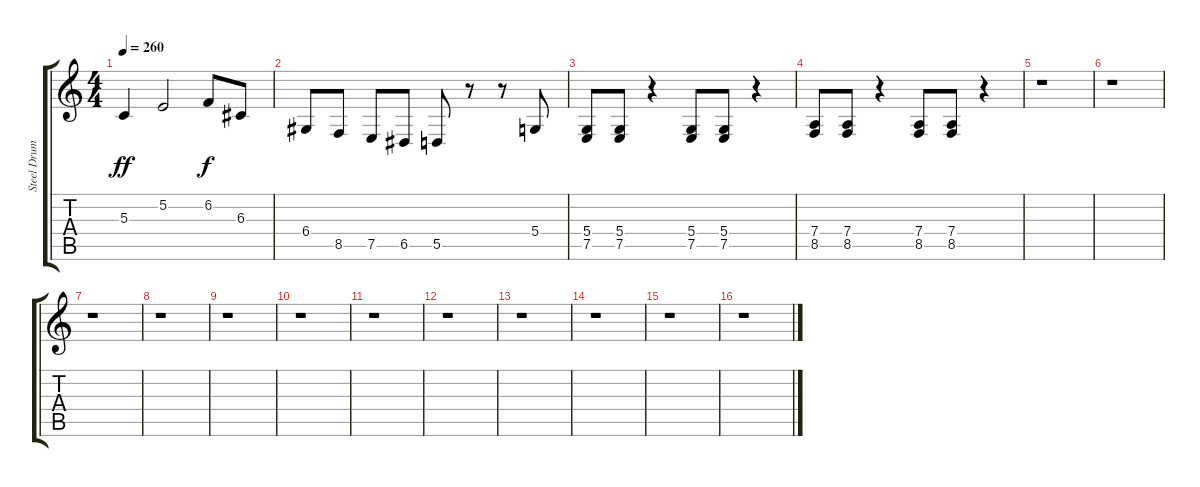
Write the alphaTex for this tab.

\track ("Steel Drum" "Steel Drum") {instrument steeldrums}
\staff {score tabs}
\tuning (E4 B3 G3 D3 A2 E2) {hide}
\ts (4 4)
\tempo 260
\clef g2
\ks c
5.3.4{dy ff} 5.2.2 6.2.8{dy f} 6.3.8 |
6.4.8 8.5.8 7.5.8 6.5.8 5.5.8 r.8 r.8 5.4.8 |
(5.4 7.5).8 (5.4 7.5).8 r.4 (5.4 7.5).8 (5.4 7.5).8 r.4 |
(7.4 8.5).8 (7.4 8.5).8 r.4 (7.4 8.5).8 (7.4 8.5).8 r.4 |
r.1 |
r.1 |
r.1 |
r.1 |
r.1 |
r.1 |
r.1 |
r.1 |
r.1 |
r.1 |
r.1 |
r.1
